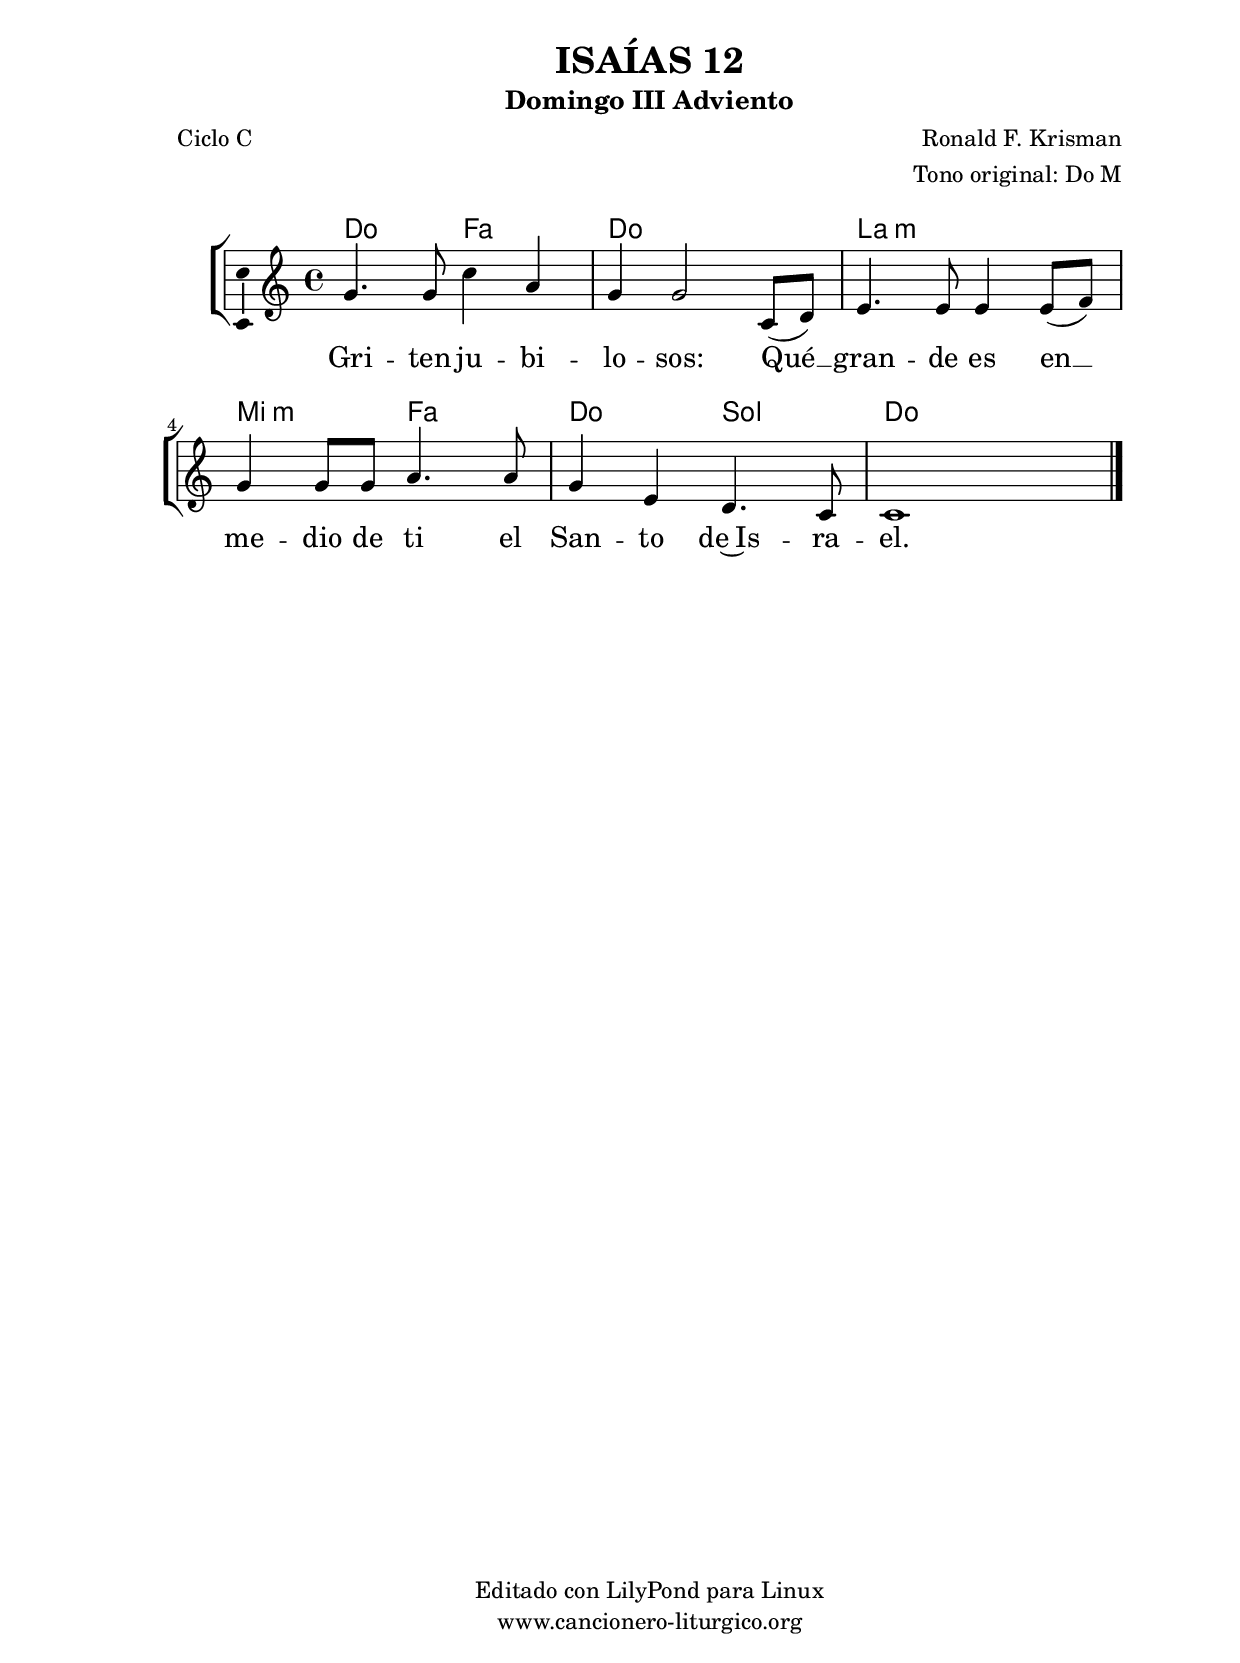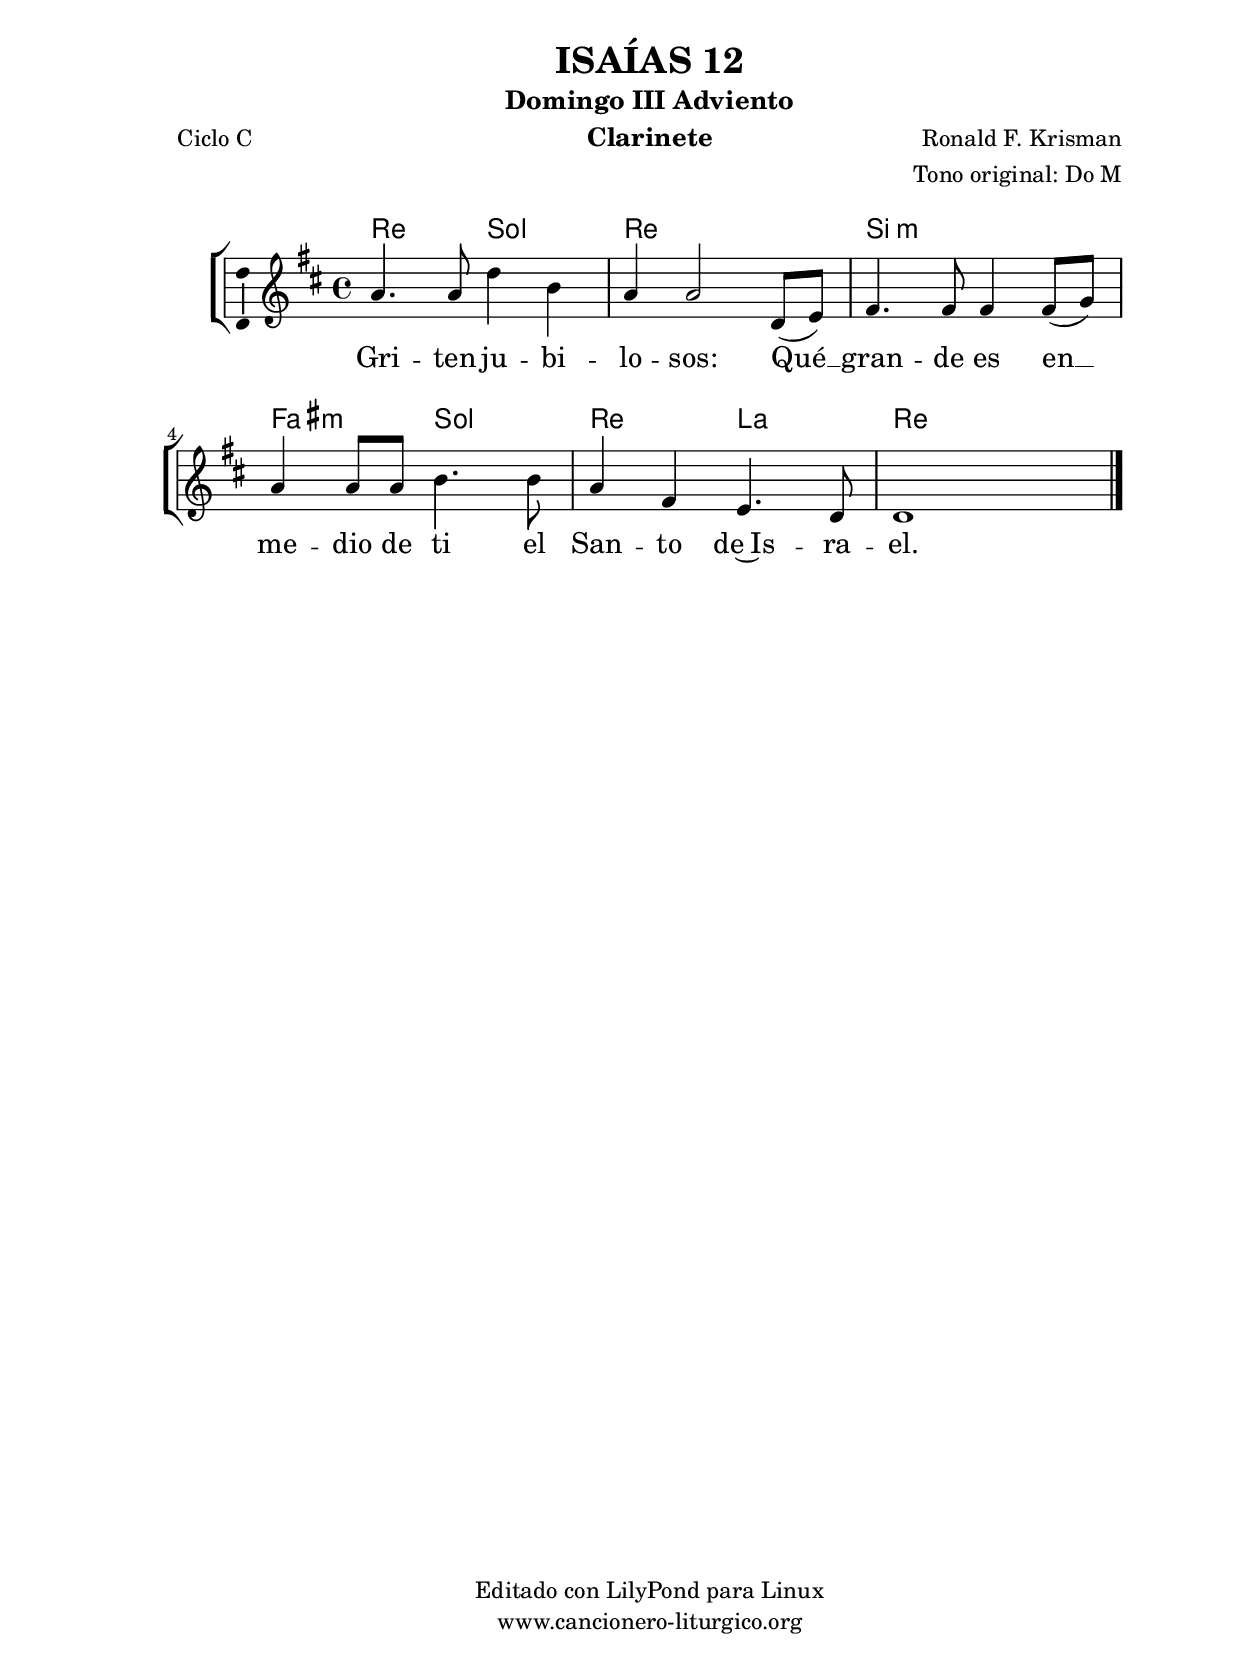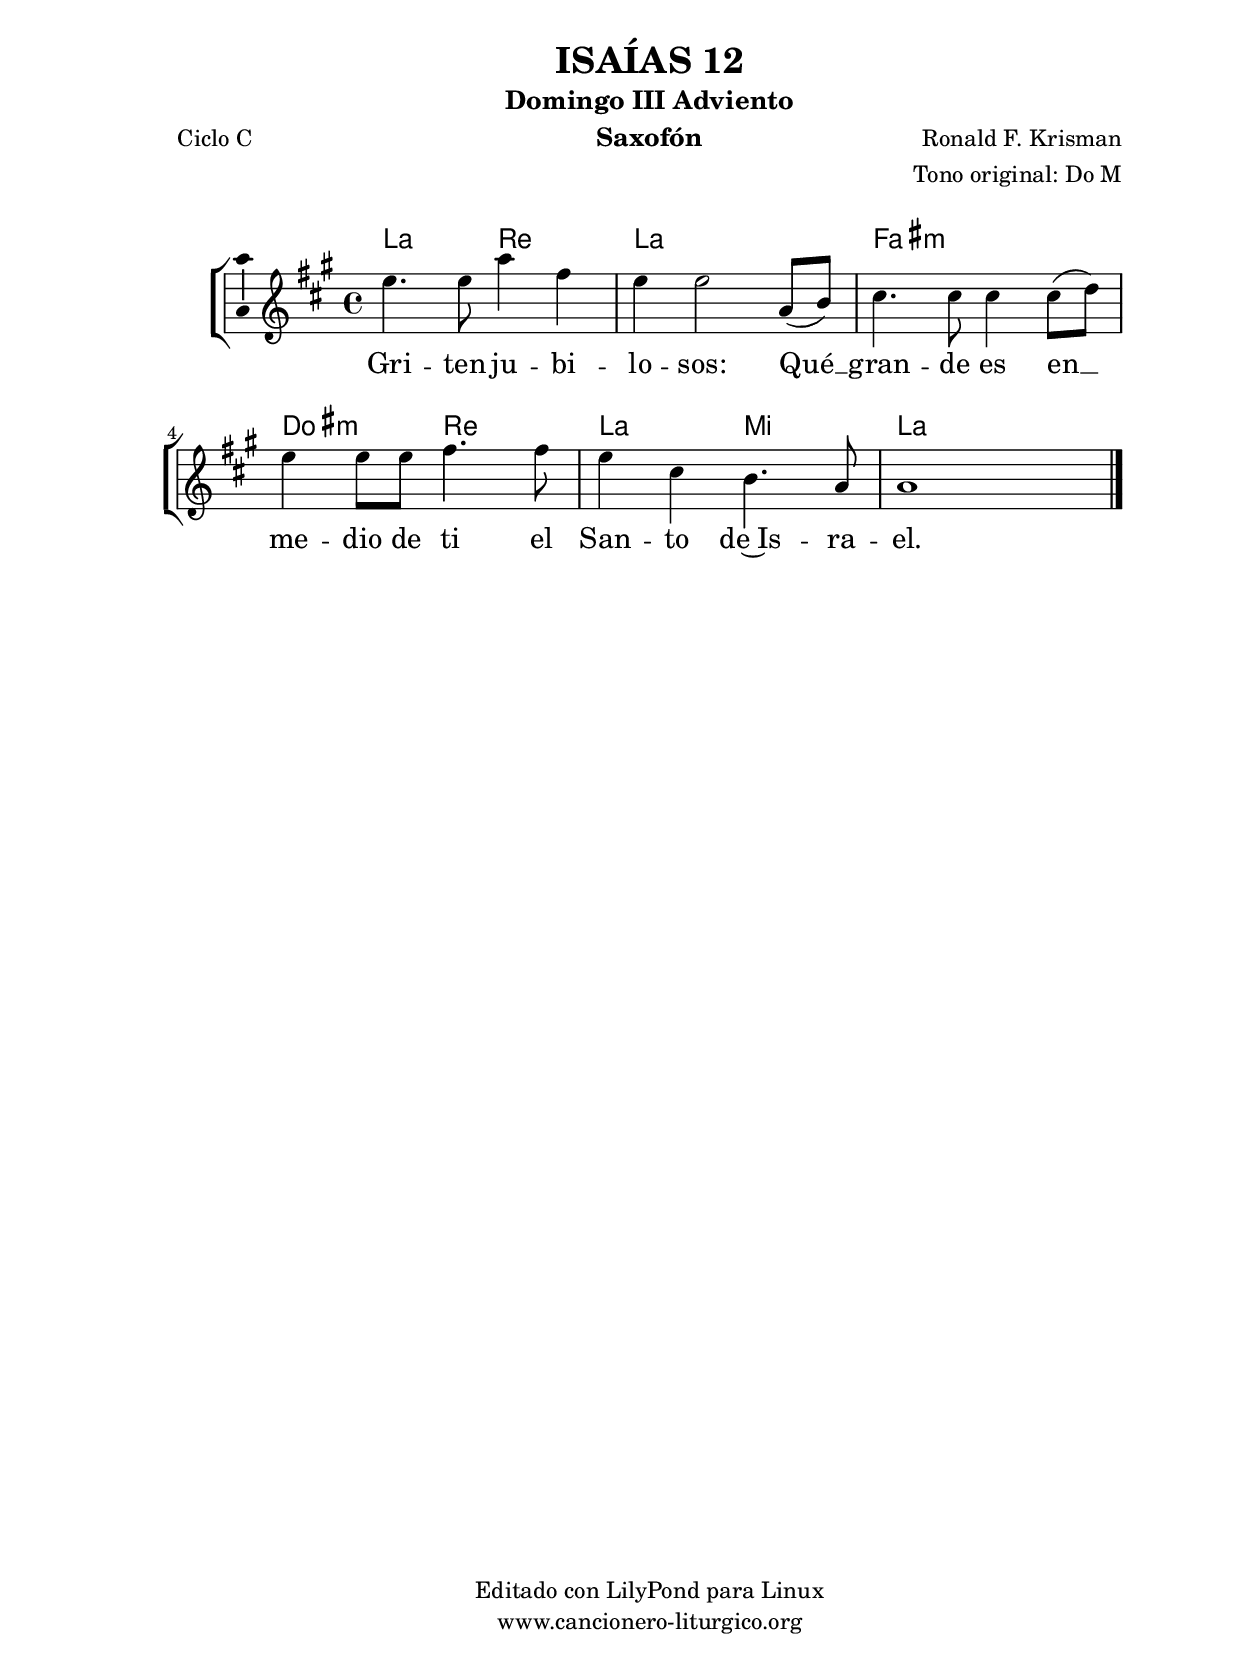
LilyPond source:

%
%para convertir .midi en .wav:
%timidity filename.midi -Ow -o finename.wav
%
%
%Para convertir de .wav a .mp3:
%lame -h -m j filename.wav
%
%
%para escuchar el midi:
%timidity nombrefichero.midi
%


%versión de lilypond para la que se ha escrito esta partitura:
\version "2.16.0"

	%Tamaño papel
	#(set-default-paper-size "a4")
	%Tamaño partitura
	#(set-global-staff-size 20)
	%No responde al pulsar sobre una nota
	#(ly:set-option 'point-and-click #f)

%parámetros del encabezamiento:
\header {
	title = "ISAÍAS 12"
	subtitle = "Domingo III Adviento"
	composer = "Ronald F. Krisman"
	poet = "Ciclo C"
	meter = ""
	arranger = "Tono original: Do M"
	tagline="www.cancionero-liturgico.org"
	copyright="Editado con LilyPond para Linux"
	tiempo = "Adviento"
	usos = "Salmo"
	letra = "Griten jubilosos: Qué grande es en medio de ti el Santo de Israel."
	}

%parámetros asociados al papel:
\paper  {
	oddHeaderMarkup = \markup {\fill-line { \on-the-fly #not-first-page \fromproperty #'header:title \on-the-fly #not-first-page \fromproperty #'header:composer }}
	evenHeaderMarkup = \markup {\fill-line { \fromproperty #'header:composer \fromproperty #'header:title }}
	#(set-paper-size "a4")
	print-page-number = ##f
	first-page-number = 1
	print-first-page-number = ##f
%	head-separation = 3.0 \cm
	top-margin = 2.0 \cm
	bottom-margin = 0.5\cm
%%%	bottom-margin = -1.0\cm
	left-margin = 3.0 \cm
	line-width = 16.0 \cm 
	indent = 8\mm
	interscoreline = 2.\mm
	between-system-space = 15\mm
%	para que las partituras no llenen la hoja:
	ragged-bottom = ##t
%	idem para la última hoja:
	ragged-last-bottom = ##f
%	para que las partituras llenen el ancho del papel:
	ragged-last = ##f
	after-title-space = 2.5 \cm
%page-count=1
%system-count=8

	%Flexible Vertical Spacing
%	markup-markup-spacing =
%	#'((basic-distance . 15) (minimum-distance . 15) (padding . 3))
	markup-system-spacing =
	#'((basic-distance . 15) (minimum-distance . 15) (padding . 3))
	system-system-spacing =
	#'((basic-distance . 15) (minimum-distance . 15) (padding . 3))
	score-system-spacing =
	#'((basic-distance . 15) (minimum-distance . 15) (padding . 5))
%	top-system-spacing = % header
%	#'((basic-distance . 8) (minimum-distance . 0) (padding . 3))
%	top-markup-spacing =
%	#'((basic-distance . 20) (minimum-distance . 20) (padding . 3))
	last-bottom-spacing = % footer
	#'((basic-distance . 5) (minimum-distance . 5) (padding . 3))
%	score-markup-spacing =
%	#'((basic-distance . 16) (minimum-distance . 13) (padding . 3))

	}


%parámetros que afectan a toda la partitura:
global =  {
	%clave de sol (G):
	\clef G
	%armadura:
%	\transpose a g
	\key c \major
	\tempo 4=100
	\set Score.tempoHideNote = ##t
	}


acordes = {
	\italianChords
	\chordmode {
%	\transpose a g
{
c2 f c c a:m a:m e:m f c g c s2
	}
	}
}


melodia = 
%	\transpose a g
{
	\relative c''{
	\time 4/4

g4. g8 c4 a
g4 g2 c,8 (d)
e4. e8 e4 e8 (f)
g4 g8 g a4. a8
g4 e d4. c8
c1

	\bar "|."
	}
	}


texto = \lyricmode {
Gri -- ten ju -- bi -- lo -- sos:
Qué __ gran -- de es en __ me -- dio de ti el San -- to de~Is -- ra -- el.
	}


acordesStaff = \context ChordNames = acordesStaff <<
	\set chordChanges = ##t
	\acordes
	>>


vozStaff = \context Voice = vozStaff
\with {\consists "Ambitus_engraver"}
<<
%	\set Staff.instrumentName = ""
%	\set Staff.shortInstrumentName = ""
%	\set Staff.midiInstrument = #"clarinet"
%	\set Staff.midiInstrument = #"cello"
%	\set Staff.midiInstrument = #"flute"
	\set Staff.midiInstrument = #"electric guitar (jazz)"
%	\set Staff.midiInstrument = #"english horn"
%	\set Staff.midiInstrument = #"violin"
%	\set Staff.midiInstrument = #"glockenspiel"
	\set Staff.midiMinimumVolume = #0.7
	\set Staff.midiMaximumVolume = #0.9
	\global
	\melodia
	>>


textoStaff = \context Lyrics = textoStaff <<
	\lyricsto vozStaff \texto
	>>

\book {
	\score {
		\context ChoirStaff {
			\override StaffGroup.SystemStartBracket #'collapse-height = #1
			\override Score.SystemStartBar #'collapse-height = #1
			<<
			\acordesStaff
			\vozStaff
			\textoStaff
			>>
			}
		\layout {
	    		\context {
				\Lyrics
				\override LyricText #'font-size = #2
				}
	   		 \context {
				\Score
				%fontSize = #3
				\override StaffSymbol #'staff-space = #(magstep +3)
				%\override Beam #'thickness = #0.55
				%\override SpacingSpanner #'spacing-increment = #1.0
				%\override Slur #'height-limit = #1.5
				}
			}
		}
	\score {
		\unfoldRepeats
		\context ChoirStaff {
			<<
			\acordesStaff
			\vozStaff
			>>
			}
		\midi {
	  		\context {
	  			\Score
				tempoWholesPerMinute = #(ly:make-moment 70 4)
				}
			}
		}
	}

%Partitura para clarinete
#(define output-suffix "C")
\book {
	\header{
		instrument = "Clarinete"
		}
	\score {
		\context ChoirStaff {
			\override StaffGroup.SystemStartBracket #'collapse-height = #1
			\override Score.SystemStartBar #'collapse-height = #1
\transpose c d
			<<
			\acordesStaff
			\vozStaff
			\textoStaff
			>>
			}
		\layout {
	    		\context {
				\Lyrics
				\override LyricText #'font-size = #2
				}
	   		 \context {
				\Score
				%fontSize = #3
				\override StaffSymbol #'staff-space = #(magstep +3)
				%\override Beam #'thickness = #0.55
				%\override SpacingSpanner #'spacing-increment = #1.0
				%\override Slur #'height-limit = #1.5
				}
			}
		}
	}

%Partitura para saxofón
#(define output-suffix "S")
\book {
	\header{
		instrument = "Saxofón"
		}
	\score {
		\context ChoirStaff {
			\override StaffGroup.SystemStartBracket #'collapse-height = #1
			\override Score.SystemStartBar #'collapse-height = #1
\transpose c a
			<<
			\acordesStaff
			\vozStaff
			\textoStaff
			>>
			}
		\layout {
	    		\context {
				\Lyrics
				\override LyricText #'font-size = #2
				}
	   		 \context {
				\Score
				%fontSize = #3
				\override StaffSymbol #'staff-space = #(magstep +3)
				%\override Beam #'thickness = #0.55
				%\override SpacingSpanner #'spacing-increment = #1.0
				%\override Slur #'height-limit = #1.5
				}
			}
		}
	}

